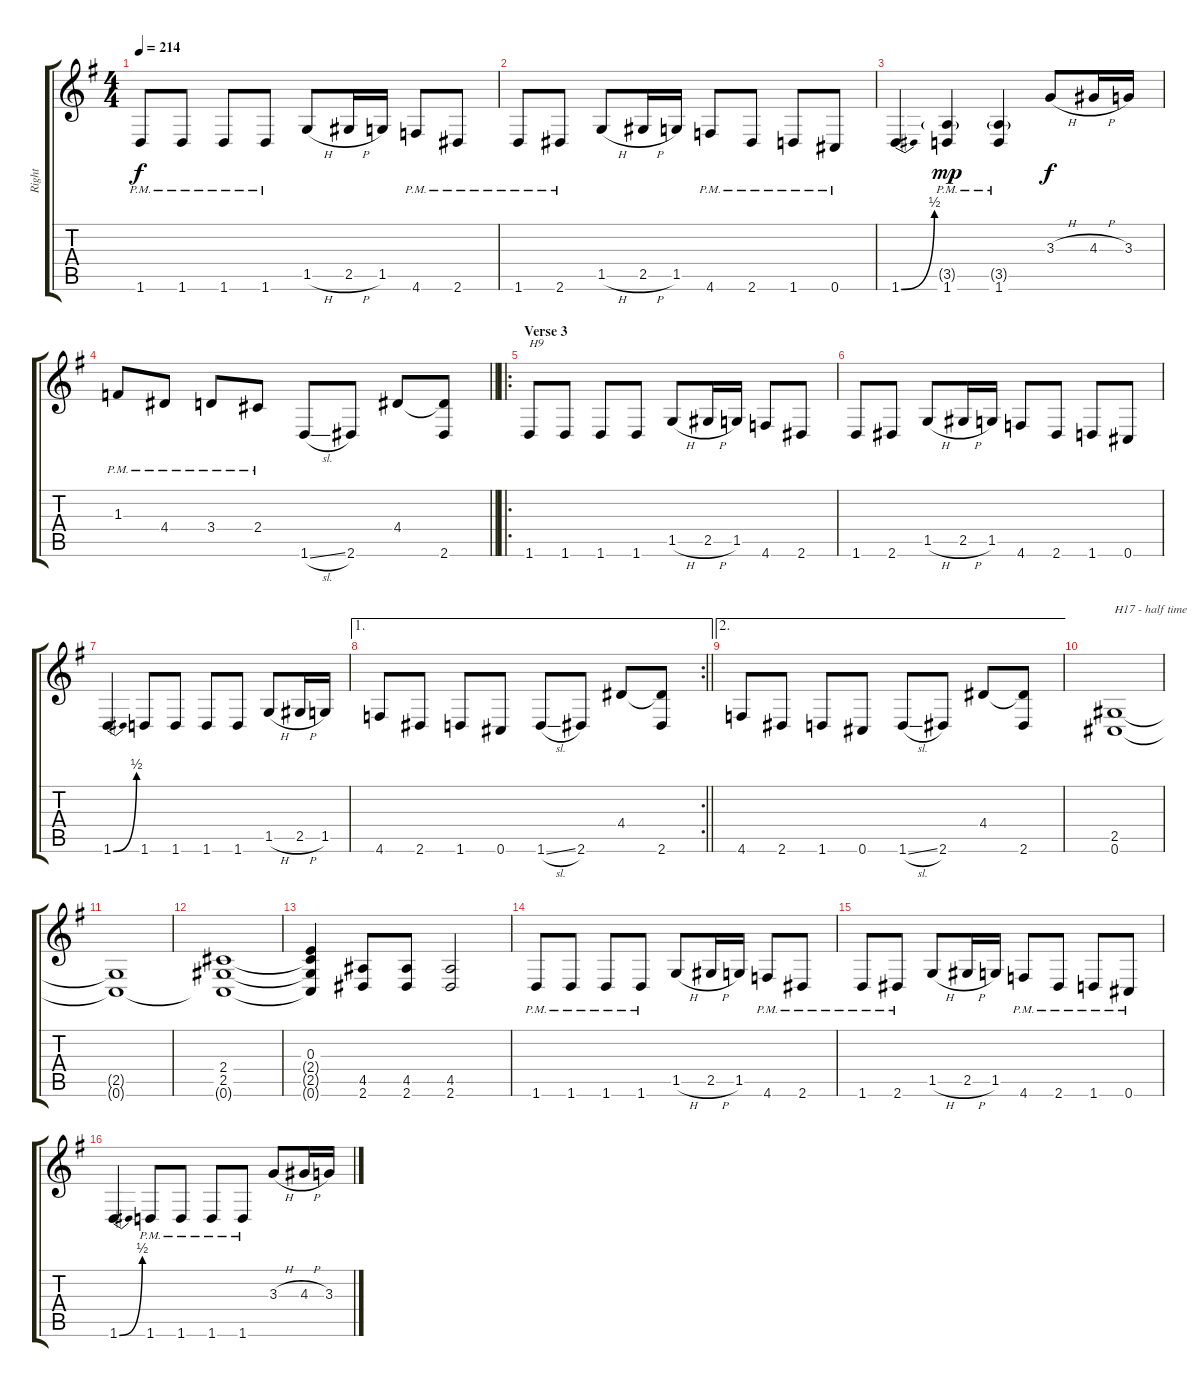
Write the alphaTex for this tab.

\track ("Right" "Right") {instrument distortionguitar}
\staff {score tabs}
\tuning (Db4 Ab3 E3 B2 Gb2 Db2) {hide}
\ts (4 4)
\tempo 214
\clef g2
\ks eminor
1.6{pm}.8{dy f} 1.6{pm}.8 1.6{pm}.8 1.6{pm}.8 1.5{h}.8 2.5{h}.16 1.5.16 4.6{pm}.8 2.6{pm}.8 |
1.6{pm}.8 2.6{pm}.8 1.5{h}.8 2.5{h}.16 1.5.16 4.6{pm}.8 2.6{pm}.8 1.6{pm}.8 0.6{pm}.8 |
1.6{be (bend 0 0 60 2)}.4 (3.5{g pm} 1.6{pm}).4{dy mp} (3.5{g pm} 1.6{pm}).4 3.3{h}.8{dy f} 4.3{h}.16 3.3.16 |
\barLineRight lightlight
1.3{pm}.8 4.4{pm}.8 3.4{pm}.8 2.4{pm}.8 1.6{sl}.8 2.6.8 4.4.8 (4.4{t} 2.6).8 |
\ro
\section ("" "Verse 3")
1.6.8{txt "H9"} 1.6.8 1.6.8 1.6.8 1.5{h}.8 2.5{h}.16 1.5.16 4.6.8 2.6.8 |
1.6.8 2.6.8 1.5{h}.8 2.5{h}.16 1.5.16 4.6.8 2.6.8 1.6.8 0.6.8 |
1.6{be (bend 0 0 60 2)}.4 1.6.8 1.6.8 1.6.8 1.6.8 1.5{h}.8 2.5{h}.16 1.5.16 |
\ae 1
\rc 2
\barLineRight lightlight
4.6.8 2.6.8 1.6.8 0.6.8 1.6{sl}.8 2.6.8 4.4.8 (4.4{t} 2.6).8 |
\ae 2
4.6.8 2.6.8 1.6.8 0.6.8 1.6{sl}.8 2.6.8 4.4.8 (4.4{t} 2.6).8 |
(2.5 0.6).1{txt "H17 - half time"} |
(2.5{t} 0.6{t}).1 |
(2.4 2.5 0.6{t}).1 |
(0.3 2.4{t} 2.5{t} 0.6{t}).4 (4.5 2.6).8 (4.5 2.6).8 (4.5 2.6).2 |
1.6{pm}.8 1.6{pm}.8 1.6{pm}.8 1.6{pm}.8 1.5{h}.8 2.5{h}.16 1.5.16 4.6{pm}.8 2.6{pm}.8 |
1.6{pm}.8 2.6{pm}.8 1.5{h}.8 2.5{h}.16 1.5.16 4.6{pm}.8 2.6{pm}.8 1.6{pm}.8 0.6{pm}.8 |
1.6{be (bend 0 0 60 2)}.4 1.6{pm}.8 1.6{pm}.8 1.6{pm}.8 1.6{pm}.8 3.3{h}.8 4.3{h}.16 3.3.16
